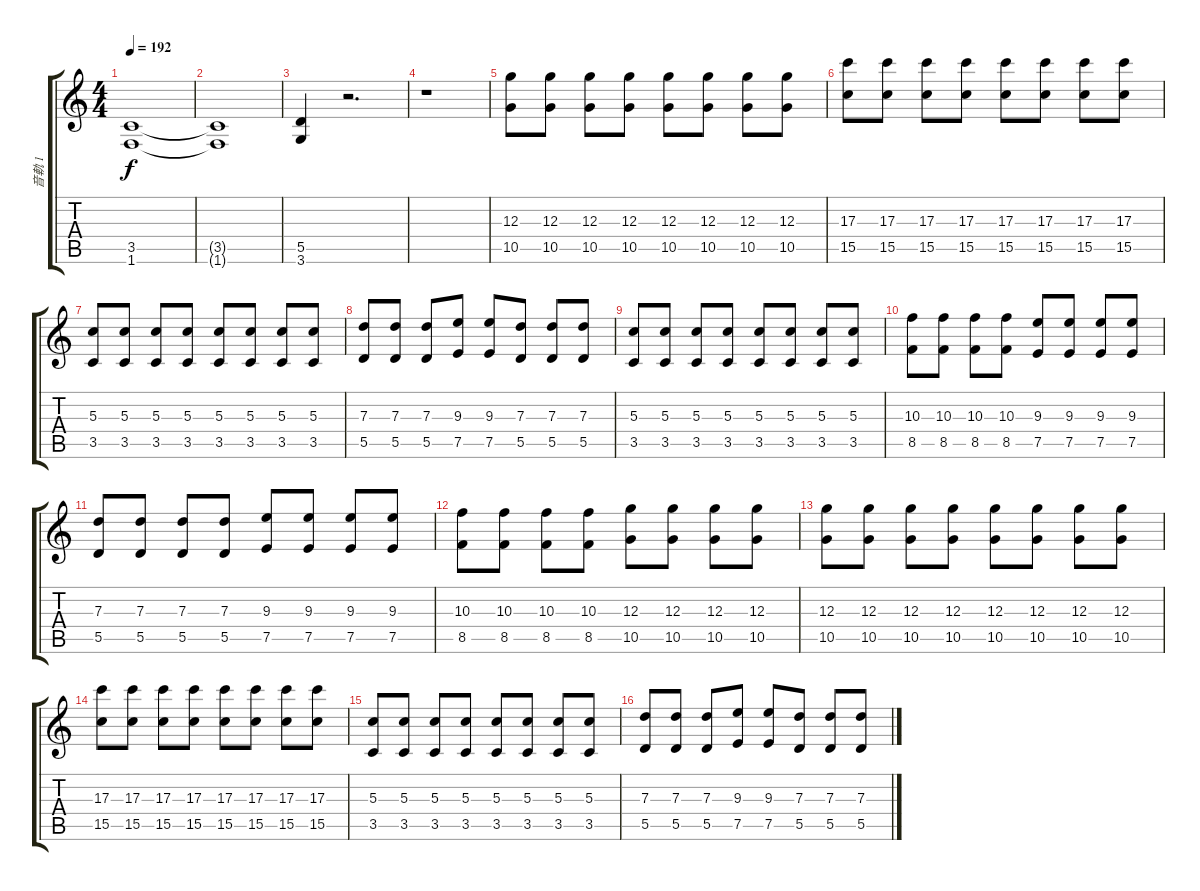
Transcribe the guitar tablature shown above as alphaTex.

\track ("音軌 1" "音軌 1") {instrument electricguitarjazz}
\staff {score tabs}
\tuning (E4 B3 G3 D3 A2 E2) {hide}
\ts (4 4)
\tempo 192
\clef g2
\ks c
(3.5 1.6).1{dy f} |
(3.5{t} 1.6{t}).1 |
(5.5 3.6).4 r.2{d} |
r.1 |
(12.3 10.5).8 (12.3 10.5).8 (12.3 10.5).8 (12.3 10.5).8 (12.3 10.5).8 (12.3 10.5).8 (12.3 10.5).8 (12.3 10.5).8 |
(17.3 15.5).8 (17.3 15.5).8 (17.3 15.5).8 (17.3 15.5).8 (17.3 15.5).8 (17.3 15.5).8 (17.3 15.5).8 (17.3 15.5).8 |
(5.3 3.5).8 (5.3 3.5).8 (5.3 3.5).8 (5.3 3.5).8 (5.3 3.5).8 (5.3 3.5).8 (5.3 3.5).8 (5.3 3.5).8 |
(7.3 5.5).8 (7.3 5.5).8 (7.3 5.5).8 (9.3 7.5).8 (9.3 7.5).8 (7.3 5.5).8 (7.3 5.5).8 (7.3 5.5).8 |
(5.3 3.5).8 (5.3 3.5).8 (5.3 3.5).8 (5.3 3.5).8 (5.3 3.5).8 (5.3 3.5).8 (5.3 3.5).8 (5.3 3.5).8 |
(10.3 8.5).8 (10.3 8.5).8 (10.3 8.5).8 (10.3 8.5).8 (9.3 7.5).8 (9.3 7.5).8 (9.3 7.5).8 (9.3 7.5).8 |
(7.3 5.5).8 (7.3 5.5).8 (7.3 5.5).8 (7.3 5.5).8 (9.3 7.5).8 (9.3 7.5).8 (9.3 7.5).8 (9.3 7.5).8 |
(10.3 8.5).8 (10.3 8.5).8 (10.3 8.5).8 (10.3 8.5).8 (12.3 10.5).8 (12.3 10.5).8 (12.3 10.5).8 (12.3 10.5).8 |
(12.3 10.5).8 (12.3 10.5).8 (12.3 10.5).8 (12.3 10.5).8 (12.3 10.5).8 (12.3 10.5).8 (12.3 10.5).8 (12.3 10.5).8 |
(17.3 15.5).8 (17.3 15.5).8 (17.3 15.5).8 (17.3 15.5).8 (17.3 15.5).8 (17.3 15.5).8 (17.3 15.5).8 (17.3 15.5).8 |
(5.3 3.5).8 (5.3 3.5).8 (5.3 3.5).8 (5.3 3.5).8 (5.3 3.5).8 (5.3 3.5).8 (5.3 3.5).8 (5.3 3.5).8 |
(7.3 5.5).8 (7.3 5.5).8 (7.3 5.5).8 (9.3 7.5).8 (9.3 7.5).8 (7.3 5.5).8 (7.3 5.5).8 (7.3 5.5).8
